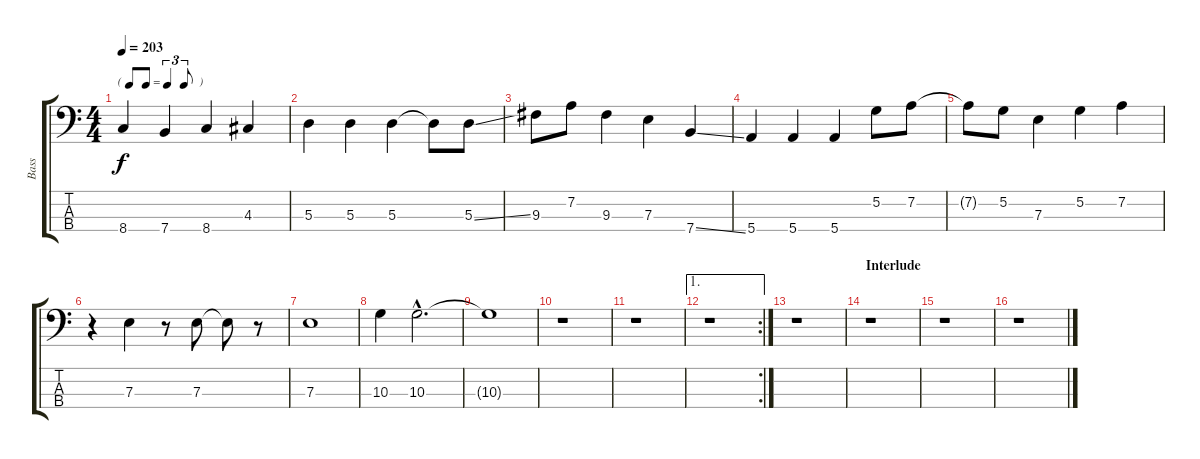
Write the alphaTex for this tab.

\track ("Bass" "Bass") {instrument electricbassfinger}
\staff {score tabs}
\tuning (G2 D2 A1 E1) {hide}
\ts (4 4)
\tf triplet8th
\tempo 203
\clef f4
\ks c
8.4{t}.4{dy f} 7.4.4 8.4.4 4.3.4 |
5.3.4 5.3.4 5.3.4 5.3{t}.8 5.3{ss}.8 |
9.3.8 7.2.8 9.3.4 7.3.4 7.4{ss}.4 |
5.4.4 5.4.4 5.4.4 5.2.8 7.2.8 |
7.2{t}.8 5.2.8 7.3.4 5.2.4 7.2.4 |
r.4 7.3.4 r.8 7.3.8 7.3{t}.8 r.8 |
7.3.1 |
10.3.4 10.3{hac}.2{d} |
10.3{t}.1 |
r.1 |
r.1 |
\ae 1
\rc 2
r.1 |
r.1 |
\section ("" "Interlude")
r.1 |
r.1 |
r.1
